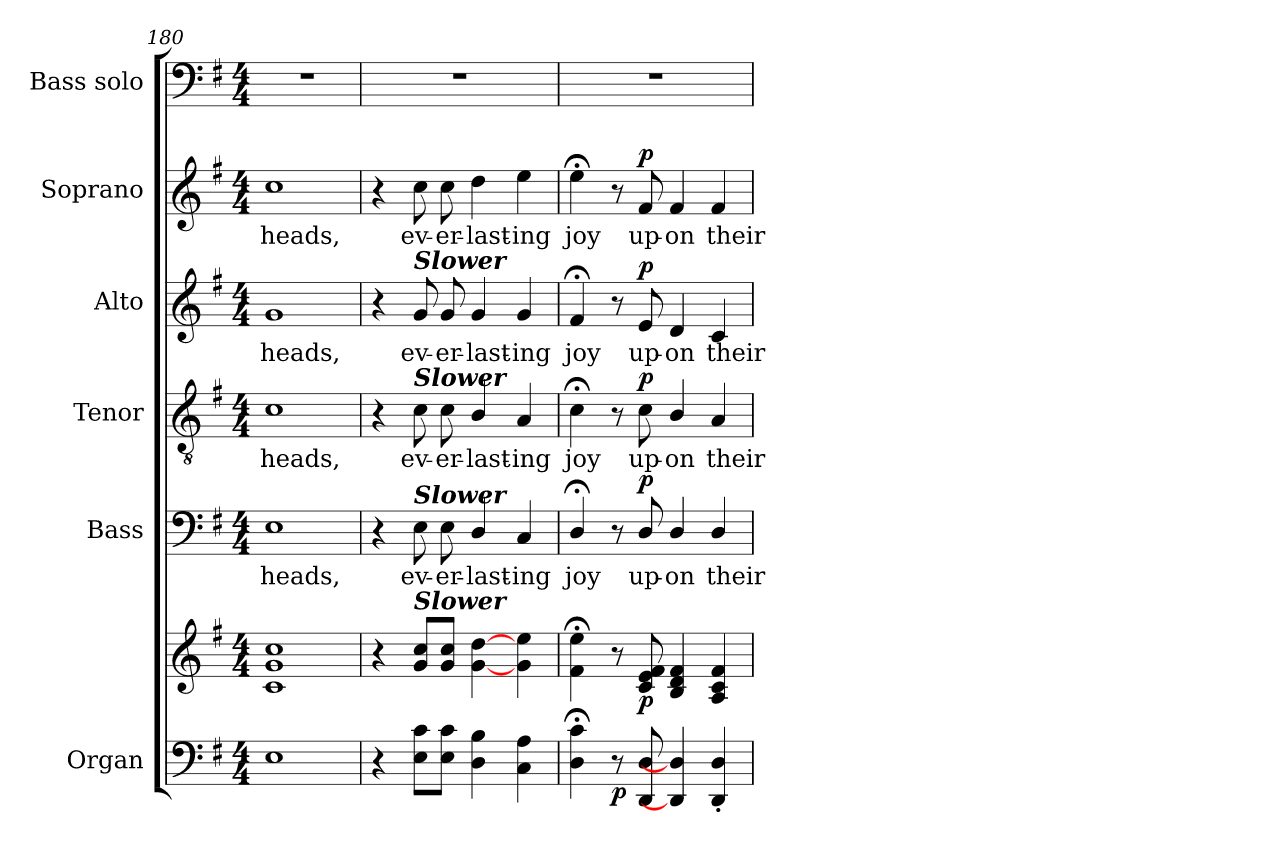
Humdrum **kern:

**kern	**kern	**dynam	**kern	**text	**dynam	**kern	**text	**dynam	**kern	**text	**dynam	**kern	**text	**dynam	**kern
*part6	*part6	*part6	*part5	*part5	*part5	*part4	*part4	*part4	*part3	*part3	*part3	*part2	*part2	*part2	*part1
*staff7	*staff6	*staff6/7	*staff5	*staff5	*staff5	*staff4	*staff4	*staff4	*staff3	*staff3	*staff3	*staff2	*staff2	*staff2	*staff1
*I"Organ	*	*	*I"Bass	*	*	*I"Tenor	*	*	*I"Alto	*	*	*I"Soprano	*	*	*I"Bass solo
*	*	*	*I'B	*	*	*I'T	*	*	*I'A	*	*	*I'S	*	*	*I'B
!!LO:LB:g=z
*clefF4	*clefG2	*	*clefF4	*	*	*clefGv2	*	*	*clefG2	*	*	*clefG2	*	*	*clefF4
*k[f#]	*k[f#]	*	*k[f#]	*	*	*k[f#]	*	*	*k[f#]	*	*	*k[f#]	*	*	*k[f#]
*G:	*G:	*	*G:	*	*	*G:	*	*	*G:	*	*	*G:	*	*	*G:
*M4/4	*M4/4	*	*M4/4	*	*	*M4/4	*	*	*M4/4	*	*	*M4/4	*	*	*M4/4
=180	=180	=180	=180	=180	=180	=180	=180	=180	=180	=180	=180	=180	=180	=180	=180
!	!	!	!	!LO:LY:b	!	!	!LO:LY:b	!	!	!LO:LY:b	!	!	!LO:LY:b	!	!
1E	1c 1g 1cc	.	1E	heads,	.	1c	heads,	.	1g	heads,	.	1cc	heads,	.	1r
=181	=181	=181	=181	=181	=181	=181	=181	=181	=181	=181	=181	=181	=181	=181	=181
4r	4r	.	4r	.	.	4r	.	.	4r	.	.	4r	.	.	1r
!	!	!	!	!	!	!	!	!	!LO:TX:a:Bi:t=Slower	!	!	!	!	!	!
!	!	!	!	!	!	!LO:TX:a:Bi:t=Slower	!	!	!	!	!	!	!	!	!
!	!	!	!LO:TX:a:Bi:t=Slower	!	!	!	!	!	!	!	!	!	!	!	!
!	!LO:TX:a:Bi:t=Slower	!	!	!	!	!	!	!	!	!	!	!	!	!	!
!	!	!	!	!LO:LY:b	!	!	!LO:LY:b	!	!	!LO:LY:b	!	!	!LO:LY:b	!	!
8E\ 8c\L	8g 8ccL	.	8E	ev-	.	8c	ev-	.	8g	ev-	.	8cc\	ev-	.	.
!	!	!	!	!LO:LY:b	!	!	!LO:LY:b	!	!	!LO:LY:b	!	!	!LO:LY:b	!	!
8E 8cJ	8g 8ccJ	.	8E	-er-	.	8c	-er-	.	8g	-er-	.	8cc\	-er-	.	.
!	!	!	!	!LO:LY:b	!	!	!LO:LY:b	!	!	!LO:LY:b	!	!	!LO:LY:b	!	!
4D\ 4B\	[4g [4dd	.	4D/	-last-	.	4B/	-last-	.	4g	-last-	.	4dd\	-last-	.	.
!	!	!	!	!LO:LY:b	!	!	!LO:LY:b	!	!	!LO:LY:b	!	!	!LO:LY:b	!	!
4C\ 4A\	4g 4ee	.	4C	-ing	.	4A	-ing	.	4g	-ing	.	4ee\	-ing	.	.
=182	=182	=182	=182	=182	=182	=182	=182	=182	=182	=182	=182	=182	=182	=182	=182
!	!	!	!	!LO:LY:b	!	!	!LO:LY:b	!	!	!LO:LY:b	!	!	!LO:LY:b	!	!
4D\; 4c\;	4f#;< 4ee;<	.	4D;</	joy	.	4c;<	joy	.	4f#;<	joy	.	4ee;<\	joy	.	1r
!	!	!LO:DY:b=2	!	!	!	!	!	!	!	!	!	!	!	!	!
8r	8r	p	8r	.	.	8r	.	.	8r	.	.	8r	.	.	.
!	!	!LO:DY:b	!	!LO:LY:b	!LO:DY:b	!	!LO:LY:b	!LO:DY:b	!	!LO:LY:b	!LO:DY:b	!	!LO:LY:b	!LO:DY:b	!
8DD 8D	8c 8e 8f#	p	8D/	up-	p	8c	up-	p	8e	up-	p	8f#	up-	p	.
!	!	!	!	!LO:LY:b	!	!	!LO:LY:b	!	!	!LO:LY:b	!	!	!LO:LY:b	!	!
4DD] 4D]	4B 4d 4f#	.	4D/	-on	.	4B/	-on	.	4d	-on	.	4f#	-on	.	.
!	!	!	!	!LO:LY:b	!	!	!LO:LY:b	!	!	!LO:LY:b	!	!	!LO:LY:b	!	!
4DD' 4D'	4A 4c 4f#	.	4D/	their	.	4A	their	.	4c	their	.	4f#	their	.	.
=	=	=	=	=	=	=	=	=	=	=	=	=	=	=	=
*-	*-	*-	*-	*-	*-	*-	*-	*-	*-	*-	*-	*-	*-	*-	*-
